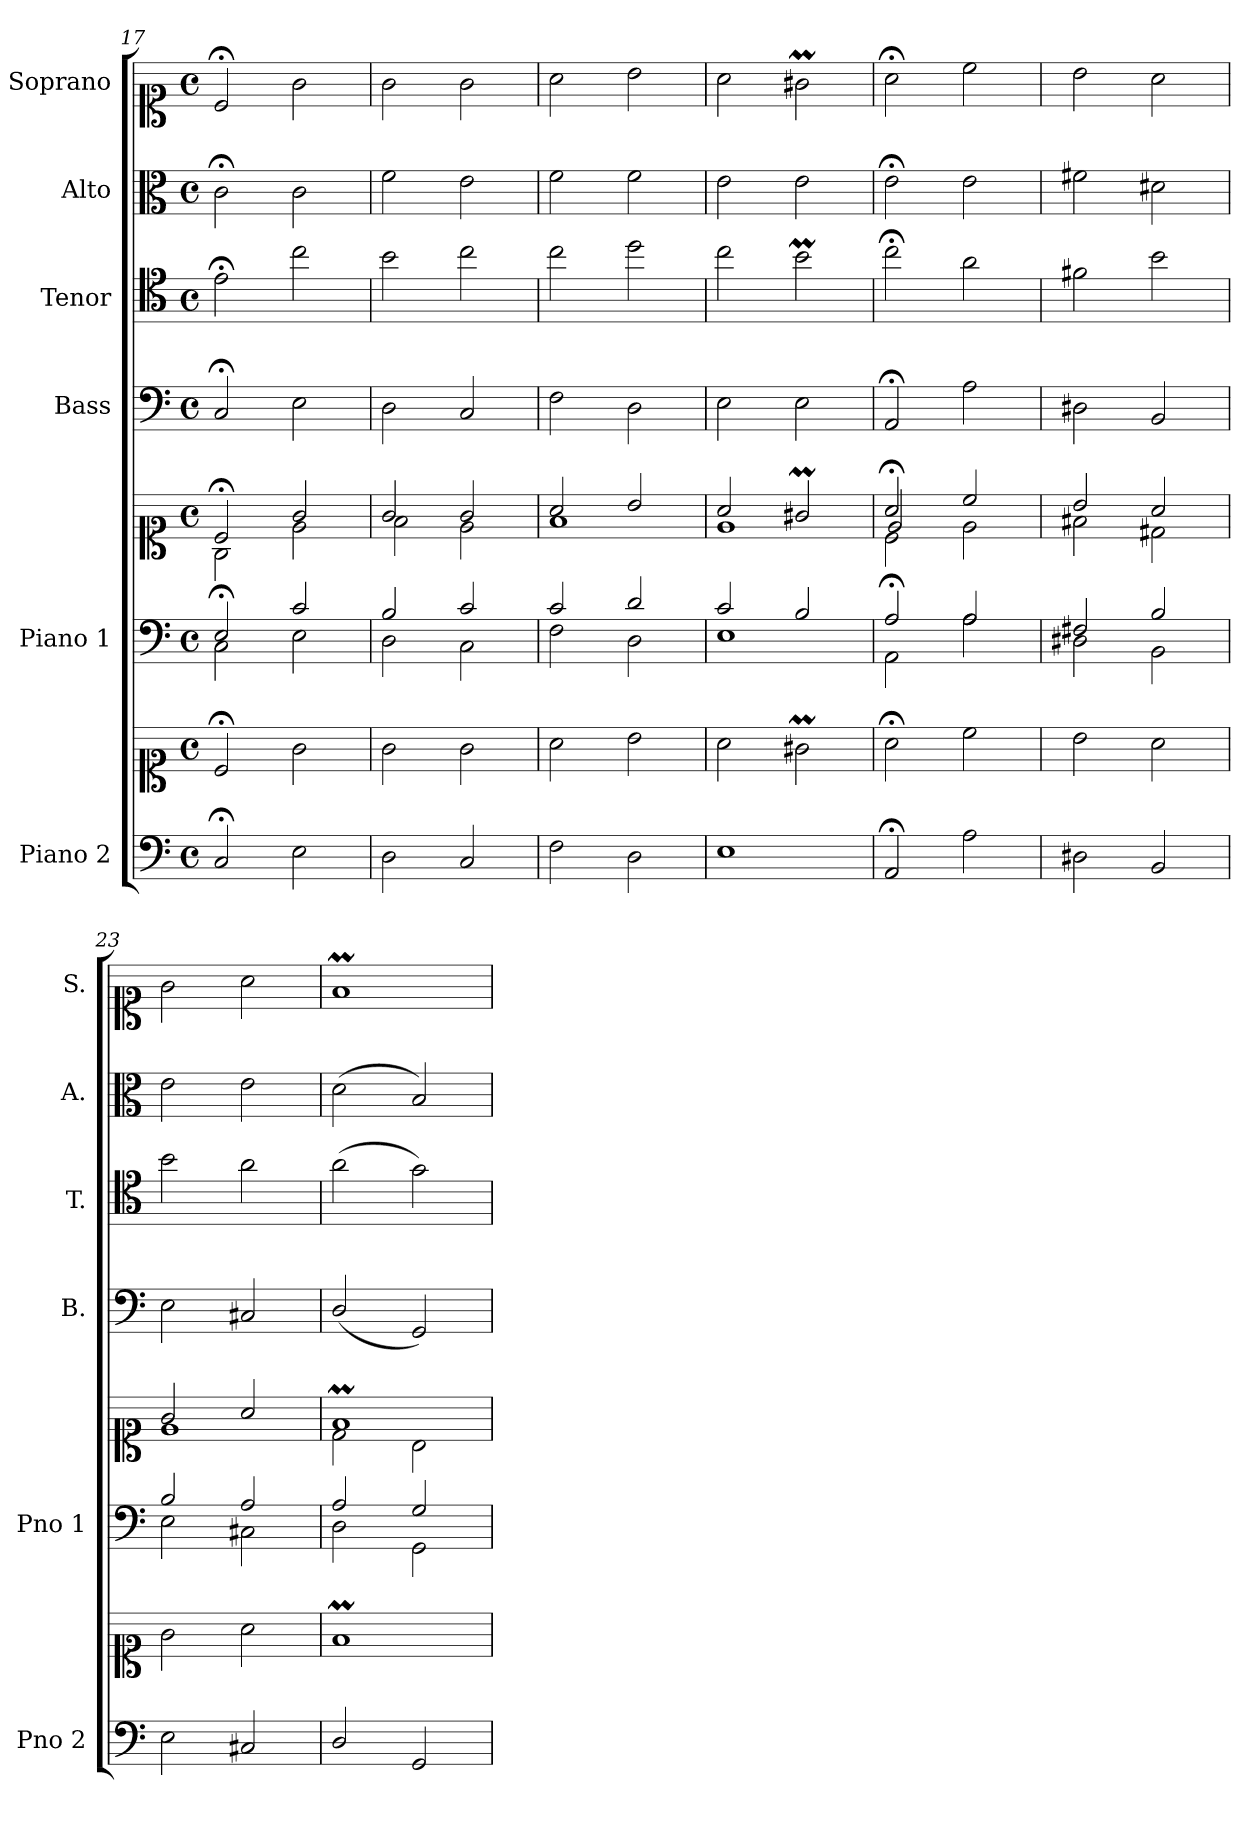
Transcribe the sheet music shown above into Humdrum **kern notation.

**kern	**kern	**kern	**kern	**kern	**kern	**kern	**kern
*part6	*part6	*part5	*part5	*part4	*part3	*part2	*part1
*staff8	*staff7	*staff6	*staff5	*staff4	*staff3	*staff2	*staff1
*I"Piano 2	*	*I"Piano 1	*	*I"Bass	*I"Tenor	*I"Alto	*I"Soprano
*I'Pno 2	*	*I'Pno 1	*	*I'B.	*I'T.	*I'A.	*I'S.
*clefF4	*clefC1	*clefF4	*clefC1	*clefF4	*clefC4	*clefC3	*clefC1
*	*	*	*	*	*ITrd7c12	*	*
*k[]	*k[]	*k[]	*k[]	*k[]	*k[]	*k[]	*k[]
*M4/4	*M4/4	*M4/4	*M4/4	*M4/4	*M4/4	*M4/4	*M4/4
*met(c)	*met(c)	*met(c)	*met(c)	*met(c)	*met(c)	*met(c)	*met(c)
=17	=17	=17	=17	=17	=17	=17	=17
*	*	*^	*^	*	*	*	*
2C;/	2c;</	2E;/	2C\	2c;</	2G\	2C;</	2E;<\	2c;<\	2c;</
2E\	2g\	2c/	2E\	2g/	2e\	2E\	2c\	2c\	2g\
=18	=18	=18	=18	=18	=18	=18	=18	=18	=18
2D\	2g\	2B/	2D\	2g/	2f\	2D\	2B\	2f\	2g\
2C/	2g\	2c/	2C\	2g/	2e\	2C/	2c\	2e\	2g\
=19	=19	=19	=19	=19	=19	=19	=19	=19	=19
2F\	2a\	2c/	2F\	2a/	1f\	2F\	2c\	2f\	2a\
2D\	2b\	2d/	2D\	2b/	.	2D\	2d\	2f\	2b\
=20	=20	=20	=20	=20	=20	=20	=20	=20	=20
1E\	2a\	2c/	1E\	2a/	1e\	2E\	2c\	2e\	2a\
.	2g#Xm\	2B/	.	2g#Xm/	.	2E\	2Bm\	2e\	2g#Xm\
=21	=21	=21	=21	=21	=21	=21	=21	=21	=21
*	*	*	*	*	*^	*	*	*	*
2AA;/	2a;<\	2A;/	2AA\	2a;</	2e/	2c\	2AA;</	2c;<\	2e;<\	2a;<\
2A\	2cc\	2A/	2A\	2cc/	2e\	2ryy	2A\	2A\	2e\	2cc\
*	*	*	*	*	*v	*v	*	*	*	*
=22	=22	=22	=22	=22	=22	=22	=22	=22	=22
2D#X\	2b\	2F#X/	2D#X\	2b/	2f#X\	2D#X\	2F#X\	2f#X\	2b\
2BB/	2a\	2B/	2BB\	2a/	2d#X\	2BB/	2B\	2d#X\	2a\
=23	=23	=23	=23	=23	=23	=23	=23	=23	=23
2E\	2g\	2B/	2E\	2g/	1e\	2E\	2B\	2e\	2g\
2C#X/	2a\	2A/	2C#X\	2a/	.	2C#X/	2A\	2e\	2a\
=24	=24	=24	=24	=24	=24	=24	=24	=24	=24
2D/	1fM/	2A/	2D\	1fM/	2d\	(2D/	(2A\	(2d\	1fM/
2GG/	.	2G/	2GG\	.	2B\	2GG/)	2G\)	2B/)	.
*	*	*v	*v	*	*	*	*	*	*
*	*	*	*v	*v	*	*	*	*
=	=	=	=	=	=	=	=
*-	*-	*-	*-	*-	*-	*-	*-
